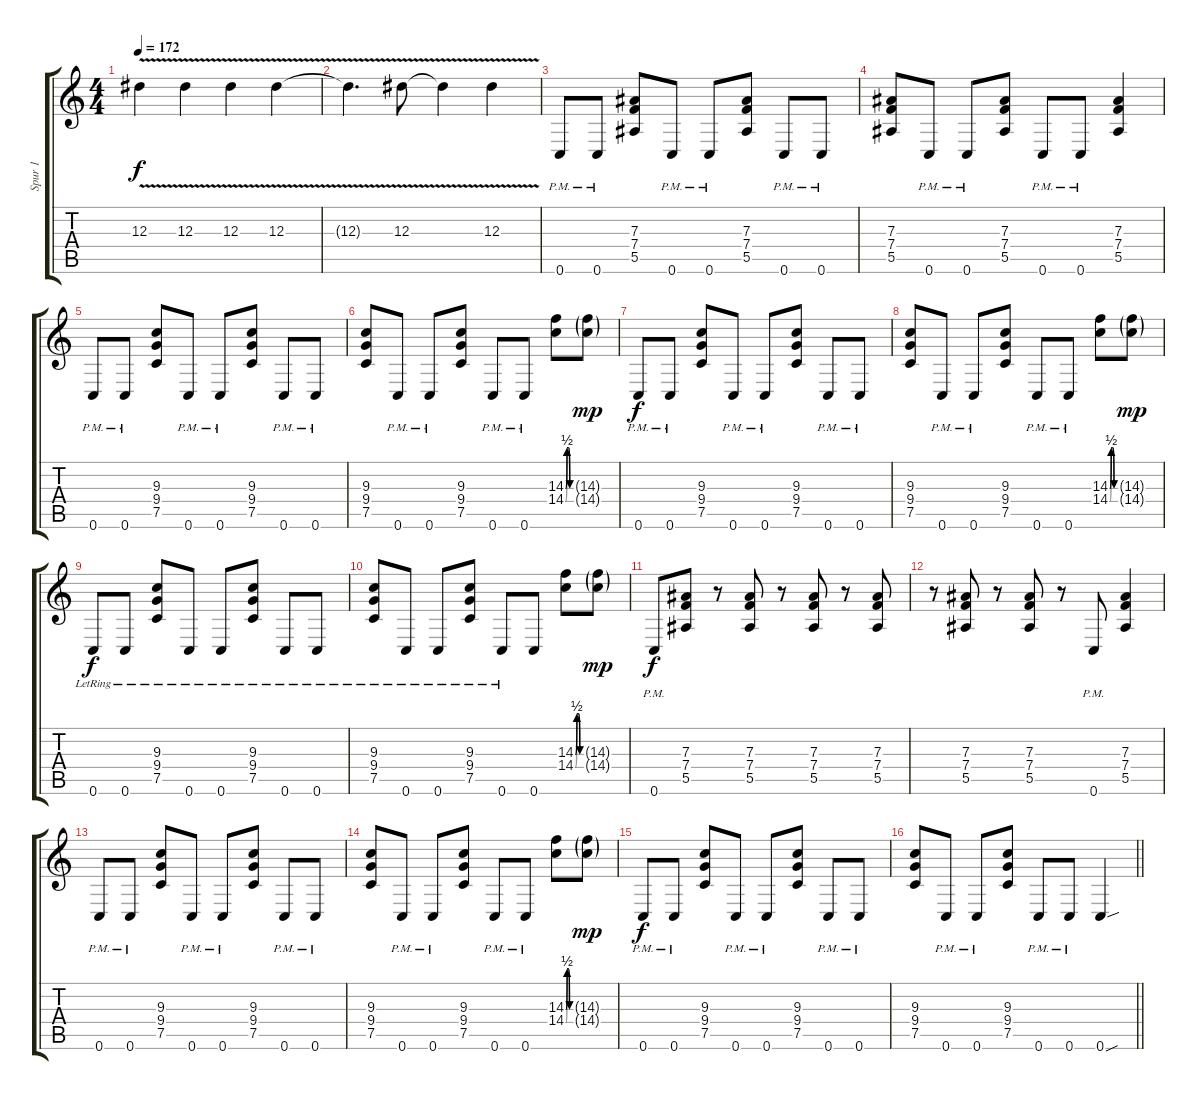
\track ("Spur 1" "Spur 1") {instrument distortionguitar}
\staff {score tabs}
\tuning (C4 G3 Eb3 Bb2 F2 C2) {hide}
\ts (4 4)
\tempo 172
\clef g2
\ks c
12.3{v}.4{dy f} 12.3{v}.4 12.3{v}.4 12.3{v}.4 |
12.3{t}.4{d} 12.3{v}.8 12.3{t}.4 12.3{v}.4 |
0.6{pm}.8 0.6{pm}.8 (7.3 7.4 5.5).8 0.6{pm}.8 0.6{pm}.8 (7.3 7.4 5.5).8 0.6{pm}.8 0.6{pm}.8 |
(7.3 7.4 5.5).8 0.6{pm}.8 0.6{pm}.8 (7.3 7.4 5.5).8 0.6{pm}.8 0.6{pm}.8 (7.3 7.4 5.5).4 |
0.6{pm}.8 0.6{pm}.8 (9.3 9.4 7.5).8 0.6{pm}.8 0.6{pm}.8 (9.3 9.4 7.5).8 0.6{pm}.8 0.6{pm}.8 |
(9.3 9.4 7.5).8 0.6{pm}.8 0.6{pm}.8 (9.3 9.4 7.5).8 0.6{pm}.8 0.6{pm}.8 (14.3{be (custom 0 0 15 2 30 2 45 0 60 0)} 14.4{be (custom 0 0 15 2 30 2 45 0 60 0)}).8 (14.3{g} 14.4{g}).8{dy mp} |
0.6{pm}.8{dy f} 0.6{pm}.8 (9.3 9.4 7.5).8 0.6{pm}.8 0.6{pm}.8 (9.3 9.4 7.5).8 0.6{pm}.8 0.6{pm}.8 |
(9.3 9.4 7.5).8 0.6{pm}.8 0.6{pm}.8 (9.3 9.4 7.5).8 0.6{pm}.8 0.6{pm}.8 (14.3{be (custom 0 0 15 2 30 2 45 0 60 0)} 14.4{be (custom 0 0 15 2 30 2 45 0 60 0)}).8 (14.3{g} 14.4{g}).8{dy mp} |
0.6{lr}.8{dy f} 0.6{lr}.8 (9.3{lr} 9.4{lr} 7.5{lr}).8 0.6{lr}.8 0.6{lr}.8 (9.3{lr} 9.4{lr} 7.5{lr}).8 0.6{lr}.8 0.6{lr}.8 |
(9.3{lr} 9.4{lr} 7.5).8 0.6{lr}.8 0.6{lr}.8 (9.3{lr} 9.4{lr} 7.5{lr}).8 0.6{lr}.8 0.6.8 (14.3{be (custom 0 0 15 2 30 2 45 0 60 0)} 14.4{be (custom 0 0 15 2 30 2 45 0 60 0)}).8 (14.3{g} 14.4{g}).8{dy mp} |
0.6{pm}.8{dy f} (7.3 7.4 5.5).8 r.8 (7.3 7.4 5.5).8 r.8 (7.3 7.4 5.5).8 r.8 (7.3 7.4 5.5).8 |
r.8 (7.3 7.4 5.5).8 r.8 (7.3 7.4 5.5).8 r.8 0.6{pm}.8 (7.3 7.4 5.5).4 |
0.6{pm}.8 0.6{pm}.8 (9.3 9.4 7.5).8 0.6{pm}.8 0.6{pm}.8 (9.3 9.4 7.5).8 0.6{pm}.8 0.6{pm}.8 |
(9.3 9.4 7.5).8 0.6{pm}.8 0.6{pm}.8 (9.3 9.4 7.5).8 0.6{pm}.8 0.6{pm}.8 (14.3{be (custom 0 0 15 2 30 2 45 0 60 0)} 14.4{be (custom 0 0 15 2 30 2 45 0 60 0)}).8 (14.3{g} 14.4{g}).8{dy mp} |
0.6{pm}.8{dy f} 0.6{pm}.8 (9.3 9.4 7.5).8 0.6{pm}.8 0.6{pm}.8 (9.3 9.4 7.5).8 0.6{pm}.8 0.6{pm}.8 |
\barLineRight lightlight
(9.3 9.4 7.5).8 0.6{pm}.8 0.6{pm}.8 (9.3 9.4 7.5).8 0.6{pm}.8 0.6{pm}.8 0.6{sou}.4
